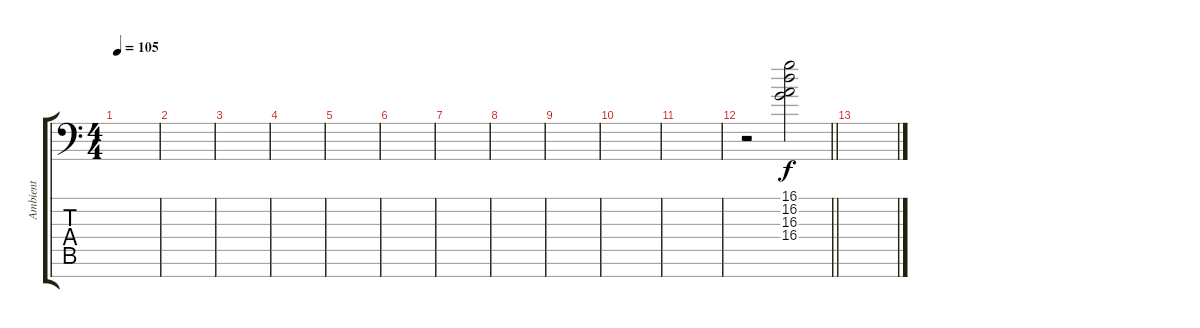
\track ("Ambient" "Ambient") {instrument reversecymbal}
\staff {score tabs}
\tuning (Eb4 Bb3 F3 Eb3 Bb2 F2 Bb1) {hide}
\ts (4 4)
\section ("" "")
\tempo 105
\clef f4
\ks c
|
|
|
|
|
|
|
|
|
|
|
\barLineRight lightlight
r.2 (16.1 16.2 16.3 16.4).2 |
\section ("" "")
